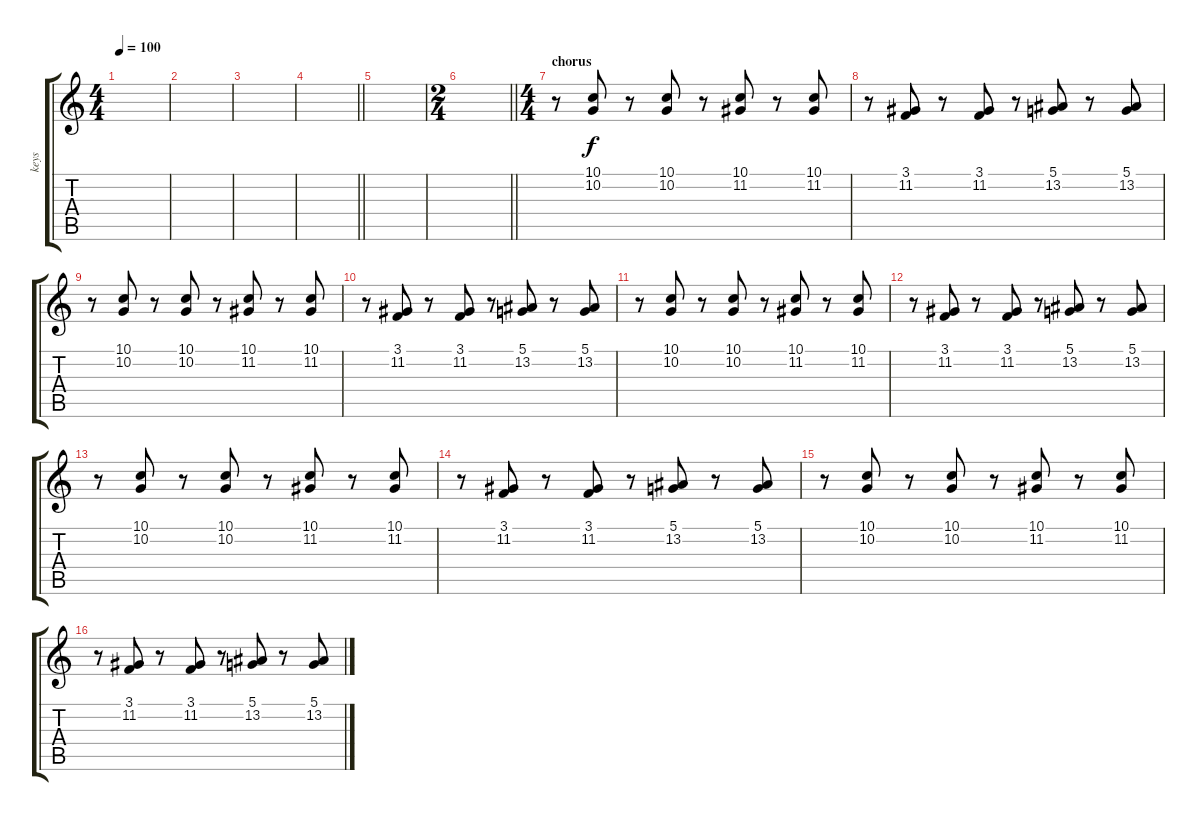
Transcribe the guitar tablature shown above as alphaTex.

\track ("keys" "keys") {instrument stringensemble1}
\staff {score tabs}
\tuning (D4 A3 F3 C3 G2 D2) {hide}
\ts (4 4)
\tempo 100
\clef g2
\ks c
|
|
|
\barLineRight lightlight
|
|
\ts (2 4)
\barLineRight lightlight
|
\ts (4 4)
\section ("" "chorus")
r.8 (10.1 10.2).8 r.8 (10.1 10.2).8 r.8 (10.1 11.2).8 r.8 (10.1 11.2).8 |
r.8 (3.1 11.2).8 r.8 (3.1 11.2).8 r.8 (5.1 13.2).8 r.8 (5.1 13.2).8 |
r.8 (10.1 10.2).8 r.8 (10.1 10.2).8 r.8 (10.1 11.2).8 r.8 (10.1 11.2).8 |
r.8 (3.1 11.2).8 r.8 (3.1 11.2).8 r.8 (5.1 13.2).8 r.8 (5.1 13.2).8 |
r.8 (10.1 10.2).8 r.8 (10.1 10.2).8 r.8 (10.1 11.2).8 r.8 (10.1 11.2).8 |
r.8 (3.1 11.2).8 r.8 (3.1 11.2).8 r.8 (5.1 13.2).8 r.8 (5.1 13.2).8 |
r.8 (10.1 10.2).8 r.8 (10.1 10.2).8 r.8 (10.1 11.2).8 r.8 (10.1 11.2).8 |
r.8 (3.1 11.2).8 r.8 (3.1 11.2).8 r.8 (5.1 13.2).8 r.8 (5.1 13.2).8 |
r.8 (10.1 10.2).8 r.8 (10.1 10.2).8 r.8 (10.1 11.2).8 r.8 (10.1 11.2).8 |
r.8 (3.1 11.2).8 r.8 (3.1 11.2).8 r.8 (5.1 13.2).8 r.8 (5.1 13.2).8
